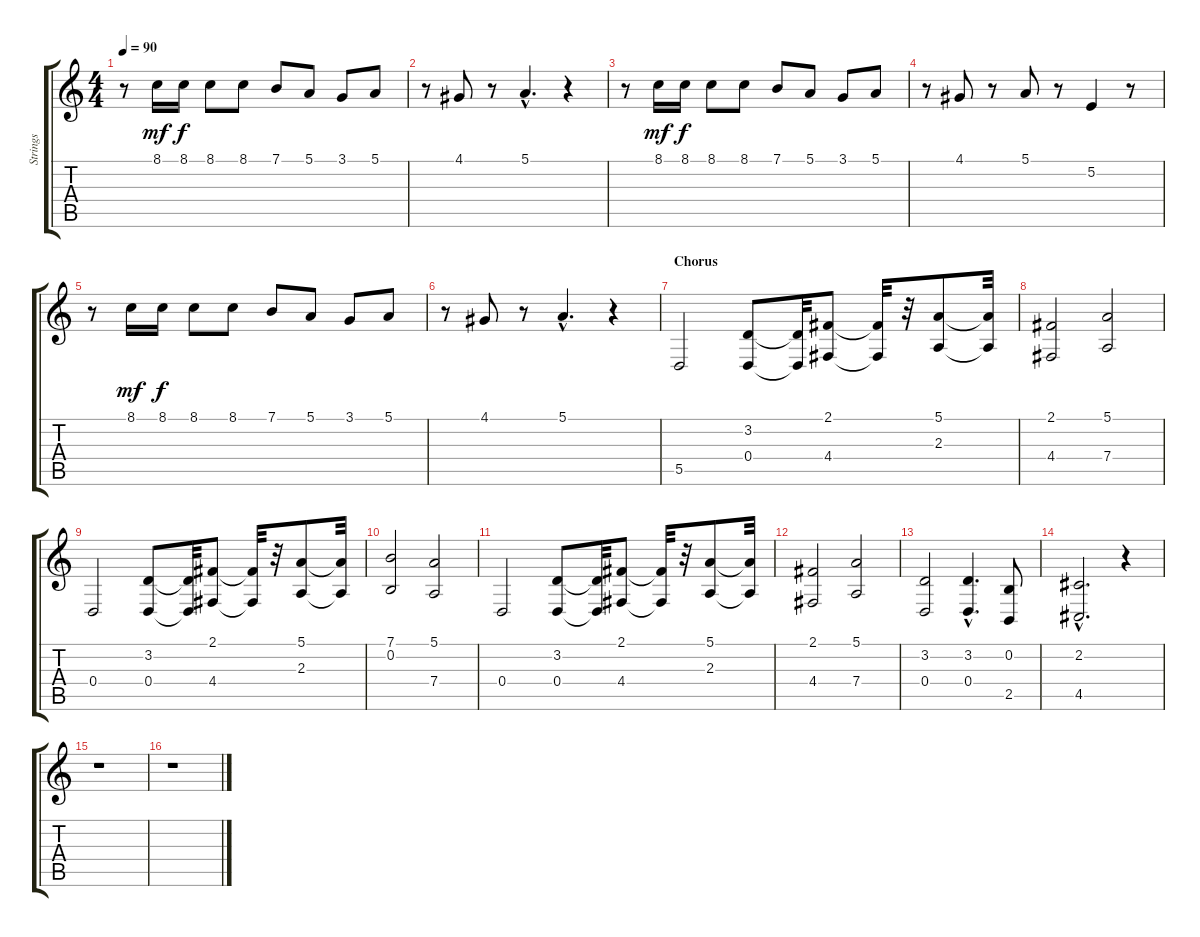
\track ("Strings" "Strings") {instrument viola}
\staff {score tabs}
\tuning (E4 B3 G3 D3 A2 E2) {hide}
\ts (4 4)
\tempo 90
\clef g2
\ks c
r.8{dy f} 8.1.16{dy mf} 8.1.16{dy f} 8.1.8 8.1.8 7.1.8 5.1.8 3.1.8 5.1.8 |
r.8 4.1.8 r.8 5.1{hac}.4{d} r.4 |
r.8 8.1.16{dy mf instrument frenchhorn} 8.1.16{dy f} 8.1.8 8.1.8 7.1.8 5.1.8 3.1.8 5.1.8 |
r.8 4.1.8 r.8 5.1.8 r.8 5.2.4 r.8 |
r.8 8.1.16{dy mf} 8.1.16{dy f} 8.1.8 8.1.8 7.1.8 5.1.8 3.1.8 5.1.8 |
r.8 4.1.8 r.8 5.1{hac}.4{d} r.4 |
\section ("" "Chorus")
5.5.2 (3.2 0.4).8 (3.2{t} 0.4{t}).32 (2.1 4.4).8 (2.1{t} 4.4{t}).32 r.32 (5.1 2.3).8 (5.1{t} 2.3{t}).32 |
(2.1 4.4).2 (5.1 7.4).2 |
0.4.2 (3.2 0.4).8 (3.2{t} 0.4{t}).32 (2.1 4.4).8 (2.1{t} 4.4{t}).32 r.32 (5.1 2.3).8 (5.1{t} 2.3{t}).32 |
(7.1 0.2).2 (5.1 7.4).2 |
0.4.2 (3.2 0.4).8 (3.2{t} 0.4{t}).32 (2.1 4.4).8 (2.1{t} 4.4{t}).32 r.32 (5.1 2.3).8 (5.1{t} 2.3{t}).32 |
(2.1 4.4).2 (5.1 7.4).2 |
(3.2 0.4).2 (3.2{hac} 0.4{hac}).4{d} (0.2 2.5).8 |
(2.2{hac} 4.5{hac}).2{d} r.4 |
r.1 |
r.1
